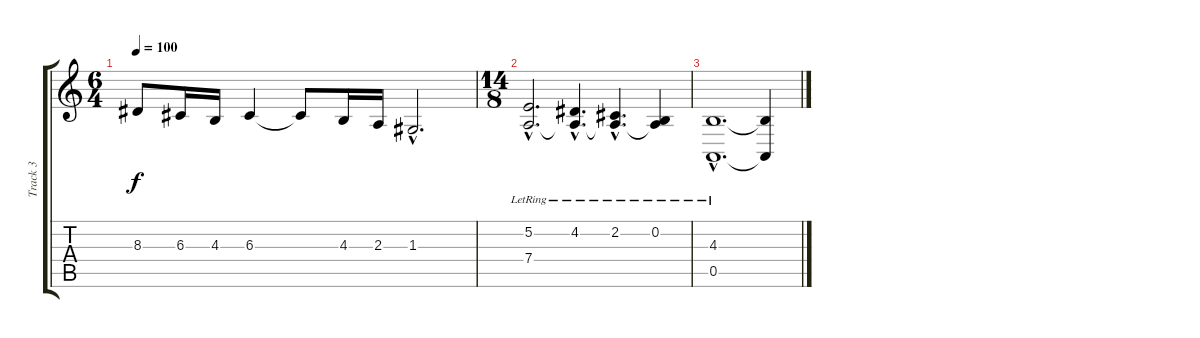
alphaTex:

\track ("Track 3" "Track 3") {instrument violin}
\staff {score tabs}
\tuning (E4 B3 G3 D3 A2 E2) {hide}
\ts (6 4)
\tempo 100
\clef g2
\ks c
8.3{t}.8{dy f} 6.3.16 4.3.16 6.3.4 6.3{t}.8 4.3.16 2.3.16 1.3{hac}.2{d} |
\ts (14 8)
(5.2{hac lr} 7.4{hac lr}).2{d} (4.2{hac lr} 7.4{hac t}).4{d} (2.2{hac lr} 7.4{hac t}).4{d} (0.2{lr} 7.4{t}).4 |
(4.3{hac lr} 0.5{hac lr}).1{d} (4.3{t} 0.5{t}).4
